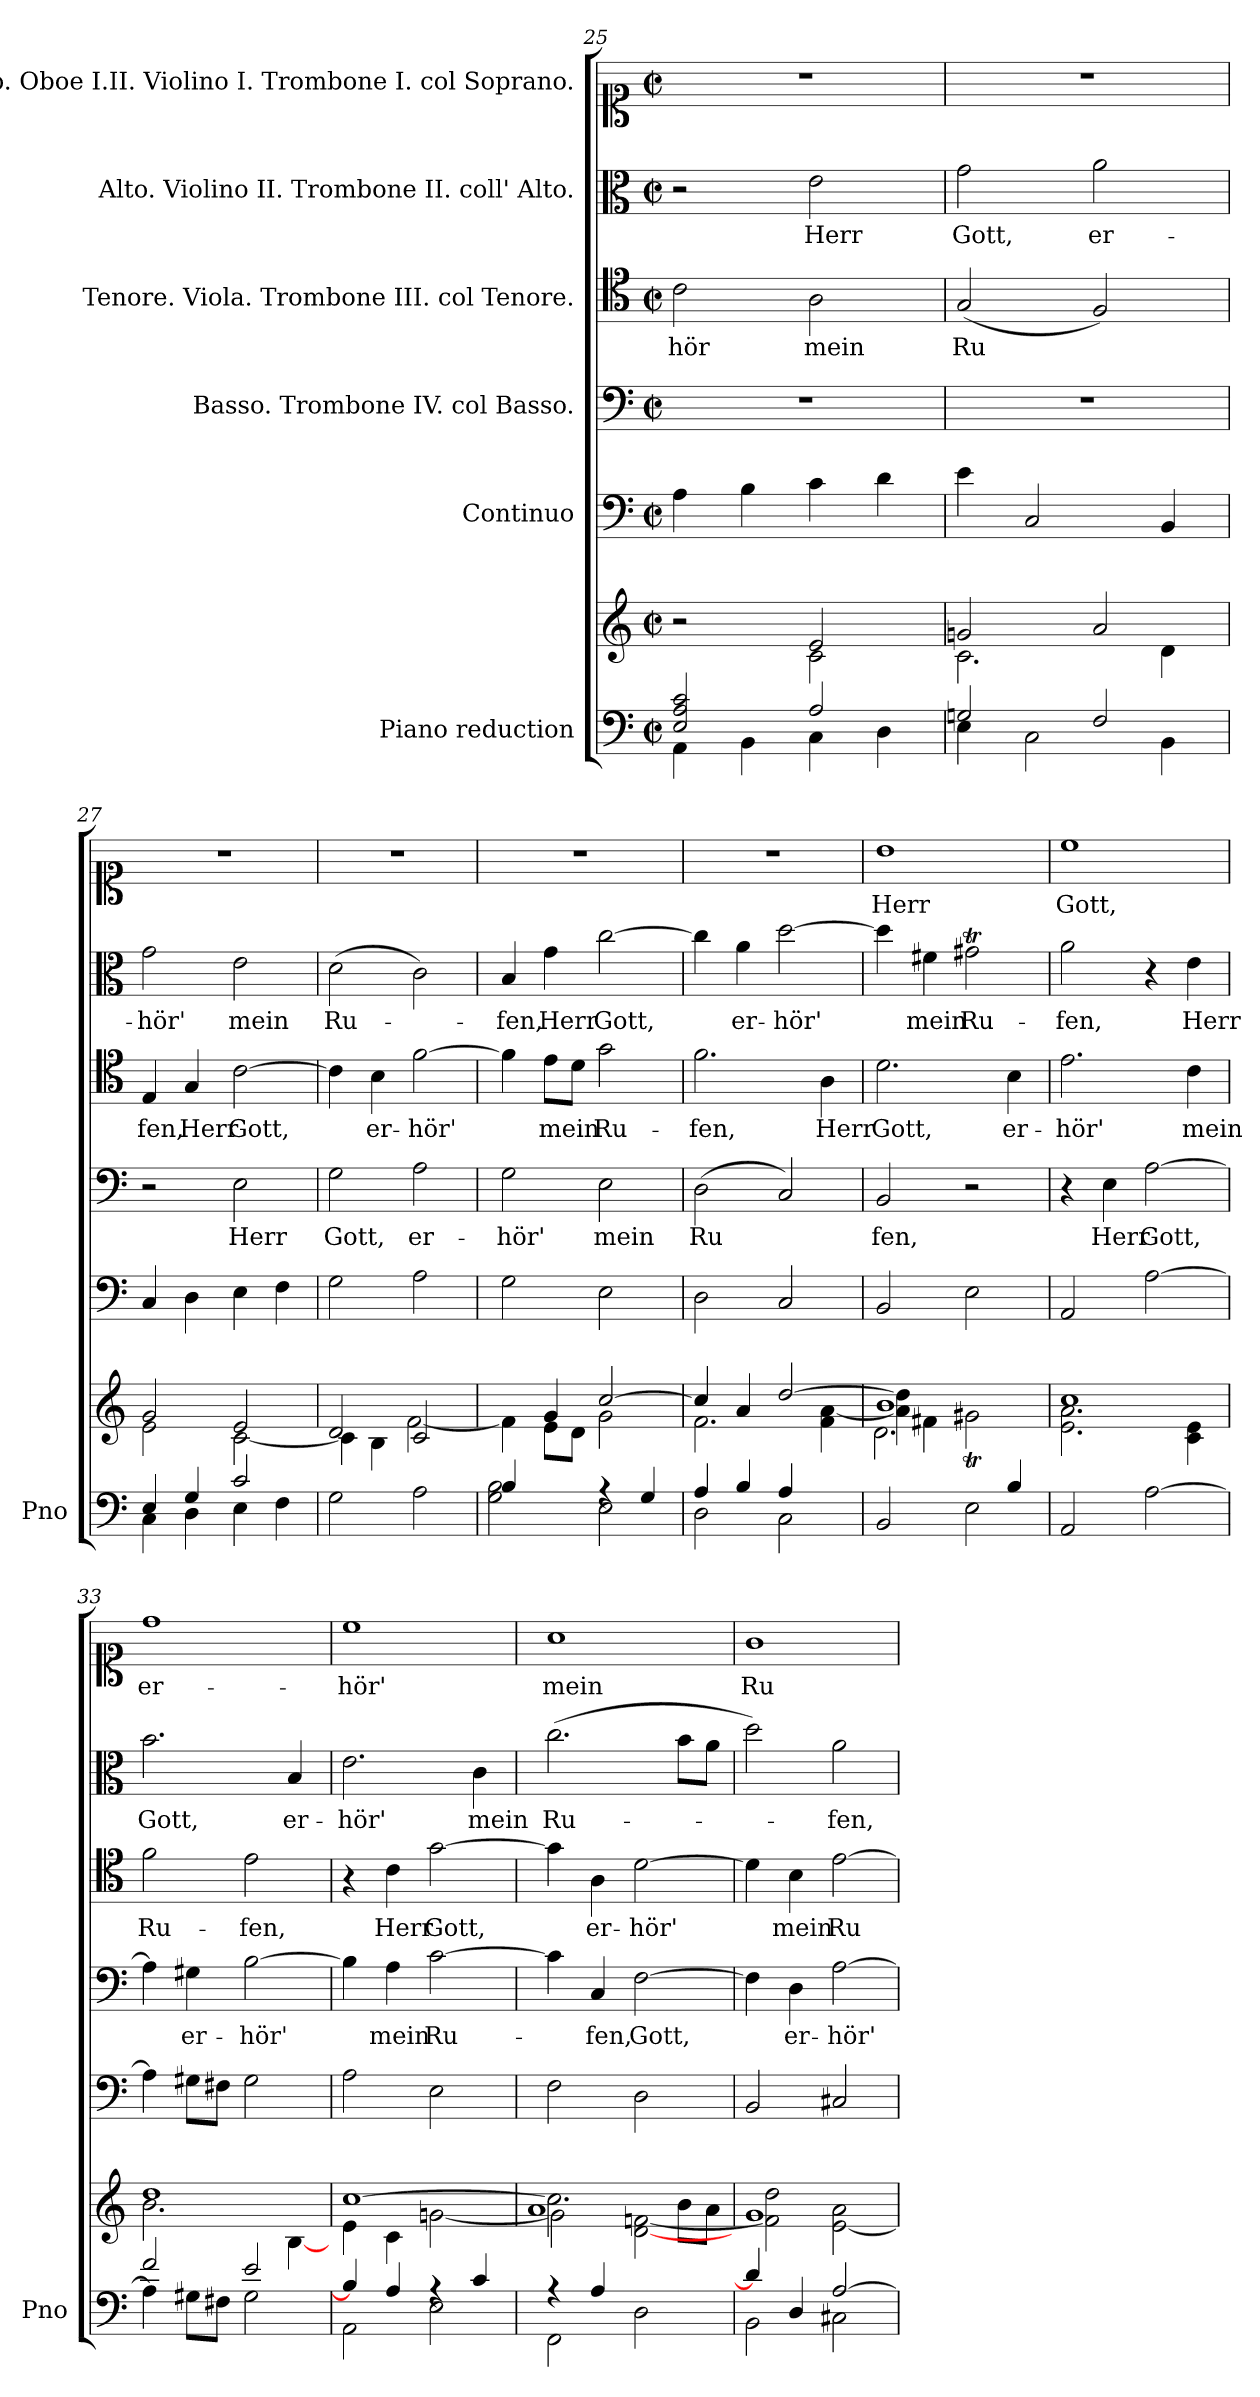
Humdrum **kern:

**kern	**kern	**kern	**kern	**text	**kern	**text	**kern	**text	**kern	**text
*part6	*part6	*part5	*part4	*part4	*part3	*part3	*part2	*part2	*part1	*part1
*staff7	*staff6	*staff5	*staff4	*staff4	*staff3	*staff3	*staff2	*staff2	*staff1	*staff1
*I"Piano reduction	*	*I"Continuo	*I"Basso. Trombone IV. col Basso.	*	*I"Tenore. Viola. Trombone III. col Tenore.	*	*I"Alto. Violino II. Trombone II. coll' Alto.	*	*I"Soprano. Oboe I.II. Violino I. Trombone I. col Soprano.	*
*I'Pno	*	*	*	*	*	*	*	*	*	*
*clefF4	*clefG2	*clefF4	*clefF4	*	*clefC4	*	*clefC3	*	*clefC1	*
*k[]	*k[]	*k[]	*k[]	*	*k[]	*	*k[]	*	*k[]	*
*M2/2	*M2/2	*M2/2	*M2/2	*	*M2/2	*	*M2/2	*	*M2/2	*
*met(c|)	*met(c|)	*met(c|)	*met(c|)	*	*met(c|)	*	*met(c|)	*	*met(c|)	*
=25	=25	=25	=25	=25	=25	=25	=25	=25	=25	=25
*^	*^	*	*	*	*	*	*	*	*	*
!	!	!	!	!	!	!	!	!LO:LY:b	!	!	!	!
2E/ 2A/ 2c/	4AA\	2r	2ryy	4A\	1r	.	2c\	hör	2r	.	1r	.
.	4BB\	.	.	4B\	.	.	.	.	.	.	.	.
!	!	!	!	!	!	!	!	!LO:LY:b	!	!LO:LY:b	!	!
2A/	4C\	2e/	2c\	4c\	.	.	2A\	mein	2e\	Herr	.	.
.	4D\	.	.	4d\	.	.	.	.	.	.	.	.
=26	=26	=26	=26	=26	=26	=26	=26	=26	=26	=26	=26	=26
!	!	!	!	!	!	!	!	!LO:LY:b	!	!LO:LY:b	!	!
2Gn/	4E\	2gn/	2.c\	4e\	1r	.	(<2G/	Ru	2g\	Gott,	1r	.
.	2C\	.	.	2C/	.	.	.	.	.	.	.	.
!	!	!	!	!	!	!	!	!	!	!LO:LY:b	!	!
2F/	.	2a/	.	.	.	.	2F/)	.	2a\	er-	.	.
.	4BB\	.	4d\	4BB/	.	.	.	.	.	.	.	.
=27	=27	=27	=27	=27	=27	=27	=27	=27	=27	=27	=27	=27
!	!	!	!	!	!	!	!	!LO:LY:b	!	!LO:LY:b	!	!
4E/	4C\	2g/	2e\	4C/	2r	.	4E/	fen,	2g\	hör'	1r	.
!	!	!	!	!	!	!	!	!LO:LY:b	!	!	!	!
4G/	4D\	.	.	4D\	.	.	4G/	Herr	.	.	.	.
!	!	!	!	!	!	!LO:LY:b	!	!LO:LY:b	!	!LO:LY:b	!	!
2c/	4E\	2e/	[2c\	4E\	2E\	Herr	[2c\	Gott,	2e\	mein	.	.
.	4F\	.	.	4F\	.	.	.	.	.	.	.	.
!!LO:LB:g=z
=28	=28	=28	=28	=28	=28	=28	=28	=28	=28	=28	=28	=28
!	!	!	!	!	!	!LO:LY:b	!	!	!	!LO:LY:b	!	!
*v	*v	*	*	*	*	*	*	*	*	*	*	*
2G\	2d/	4c\]	2G\	2G\	Gott,	4c\]	.	(>2d\	Ru-	1r	.
!	!	!	!	!	!	!	!LO:LY:b	!	!	!	!
.	.	4B\	.	.	.	4B\	er-	.	.	.	.
!	!	!	!	!	!LO:LY:b	!	!LO:LY:b	!	!	!	!
2A\	2c/	[2f\	2A\	2A\	er-	[2f\	hör'	2c\)	.	.	.
=29	=29	=29	=29	=29	=29	=29	=29	=29	=29	=29	=29
*^	*	*	*	*	*	*	*	*	*	*	*
!	!	!	!	!	!	!LO:LY:b	!	!LO:LY:b	!	!LO:LY:b	!	!
4B/	2G\ 2B\	4ryy	4f\]	2G\	2G\	hör'	4f\]	_	4B/	fen,	1r	.
!	!	!	!	!	!	!	!	!LO:LY:b	!	!LO:LY:b	!	!
4ryy	.	4g/	8e\L	.	.	.	8e\L	mein	4g\	Herr	.	.
.	.	.	8d\J	.	.	.	8d\J	.	.	.	.	.
!	!	!	!	!	!	!LO:LY:b	!	!LO:LY:b	!	!LO:LY:b	!	!
4rA	2E\	[2cc/	2g\	2E\	2E\	mein	2g\	Ru-	[2cc\	Gott,	.	.
4G/	.	.	.	.	.	.	.	.	.	.	.	.
=30	=30	=30	=30	=30	=30	=30	=30	=30	=30	=30	=30	=30
!	!	!	!	!	!	!LO:LY:b	!	!LO:LY:b	!	!	!	!
4A/	2D\	4cc/]	2.f\	2D\	(>2D\	Ru	2.f\	fen,	4cc\]	.	1r	.
!	!	!	!	!	!	!	!	!	!	!LO:LY:b	!	!
4B/	.	4a/	.	.	.	.	.	.	4a\	er-	.	.
!	!	!	!	!	!	!	!	!	!	!LO:LY:b	!	!
4A/	2C\	[2dd/	.	2C/	2C/)	.	.	.	[2dd\	hör'	.	.
!	!	!	!	!	!	!	!	!LO:LY:b	!	!	!	!
4ryy	.	.	4f\ [4a\	.	.	.	4A\	Herr	.	.	.	.
=31	=31	=31	=31	=31	=31	=31	=31	=31	=31	=31	=31	=31
*	*	*	*^	*	*	*	*	*	*	*	*	*
!	!	!	!	!	!	!	!LO:LY:b	!	!LO:LY:b	!	!	!	!LO:LY:b
2.ryy	2BB/	1b	4a\] 4dd\]	2.d\	2BB/	2BB/	fen,	2.d\	Gott,	4dd\]	.	1b	Herr
!	!	!	!	!	!	!	!	!	!	!	!LO:LY:b	!	!
.	.	.	4f#X\	.	.	.	.	.	.	4f#X\	mein	.	.
!	!	!	!	!	!	!	!	!	!	!	!LO:LY:b	!	!
.	2E\	.	2g#Xt\	.	2E\	2r	.	.	.	2g#Xt\	Ru-	.	.
!	!	!	!	!	!	!	!	!	!LO:LY:b	!	!	!	!
4B/	.	.	.	4ryy	.	.	.	4B\	er-	.	.	.	.
*v	*v	*	*	*	*	*	*	*	*	*	*	*	*
=32	=32	=32	=32	=32	=32	=32	=32	=32	=32	=32	=32	=32
!	!	!	!	!	!	!	!	!LO:LY:b	!	!LO:LY:b	!	!LO:LY:b
*	*	*v	*v	*	*	*	*	*	*	*	*	*
2AA/	1cc	2.e\ 2.a\	2AA/	4r	.	2.e\	hör'	2a\	fen,	1cc	Gott,
!	!	!	!	!	!LO:LY:b	!	!	!	!	!	!
.	.	.	.	4E\	Herr	.	.	.	.	.	.
!	!	!	!	!	!LO:LY:b	!	!	!	!	!	!
[2A\	.	.	[2A\	[2A\	Gott,	.	.	4r	.	.	.
!	!	!	!	!	!	!	!LO:LY:b	!	!LO:LY:b	!	!
.	.	4c\ 4e\	.	.	.	4c\	mein	4e\	Herr	.	.
=33	=33	=33	=33	=33	=33	=33	=33	=33	=33	=33	=33
*^	*	*	*	*	*	*	*	*	*	*	*
!	!	!	!	!	!	!	!	!LO:LY:b	!	!LO:LY:b	!	!LO:LY:b
2f/	4A\]	1dd	2.b\	4A\]	4A\]	.	2f\	Ru-	2.b\	Gott,	1dd	er--
!	!	!	!	!	!	!LO:LY:b	!	!	!	!	!	!
.	8G#X\L	.	.	8G#X\L	4G#X\	er-	.	.	.	.	.	.
.	8F#X\J	.	.	8F#X\J	.	.	.	.	.	.	.	.
!	!	!	!	!	!	!LO:LY:b	!	!LO:LY:b	!	!	!	!
2e/	2G#\	.	.	2G#\	[2B\	hör'	2e\	fen,	.	.	.	.
!	!	!	!	!	!	!	!	!	!	!LO:LY:b	!	!
.	.	.	[4B\	.	.	.	.	.	4B/	er-	.	.
=34	=34	=34	=34	=34	=34	=34	=34	=34	=34	=34	=34	=34
!	!	!	!	!	!	!	!	!	!	!LO:LY:b	!	!LO:LY:b
4B/]	2AA\	[1cc	4e\	2A\	4B\]	.	4r	.	2.e\	hör'	1cc	hör'
!	!	!	!	!	!	!LO:LY:b	!	!LO:LY:b	!	!	!	!
4A/	.	.	4c\	.	4A\	mein	4c\	Herr	.	.	.	.
!	!	!	!	!	!	!LO:LY:b	!	!LO:LY:b	!	!	!	!
4rA	2E\	.	[2gn\	2E\	[2c\	Ru-	[2g\	Gott,	.	.	.	.
!	!	!	!	!	!	!	!	!	!	!LO:LY:b	!	!
4c/	.	.	.	.	.	.	.	.	4c\	mein	.	.
!!LO:PB:g=z
=35	=35	=35	=35	=35	=35	=35	=35	=35	=35	=35	=35	=35
*	*	*	*^	*	*	*	*	*	*	*	*	*
!	!	!	!	!	!	!	!	!	!	!	!LO:LY:b	!	!LO:LY:b
4rA	2FF\	2.cc\]	2g\]	1a	2F\	4c\]	.	4g\]	.	(>2.cc\	Ru-	1a	mein
!	!	!	!	!	!	!	!LO:LY:b	!	!LO:LY:b	!	!	!	!
4A/	.	.	.	.	.	4C/	fen,	4A\	er-	.	.	.	.
!	!	!	!	!	!	!	!LO:LY:b	!	!LO:LY:b	!	!	!	!
2ryy	2D\	.	[2d\ [2fn\	.	2D\	[2F\	Gott,	[2d\	hör'	.	.	.	.
.	.	8b\L	.	.	.	.	.	.	.	8b\L	.	.	.
.	.	8a\J	.	.	.	.	.	.	.	8a\J	.	.	.
*	*	*	*v	*v	*	*	*	*	*	*	*	*	*
=36	=36	=36	=36	=36	=36	=36	=36	=36	=36	=36	=36	=36
!	!	!	!	!	!	!	!	!	!	!	!	!LO:LY:b
4d/]	2BB\	1g	2f\] 2dd\	2BB/	4F\]	.	4d\]	.	2dd\)	.	1g	Ru--
!	!	!	!	!	!	!LO:LY:b	!	!LO:LY:b	!	!	!	!
4D/	.	.	.	.	4D\	er-	4B\	mein	.	.	.	.
!	!	!	!	!	!	!LO:LY:b	!	!LO:LY:b	!	!LO:LY:b	!	!
[2A/	2C#X\	.	[2e\ 2a\	2C#X/	[2A\	hör'	[2e\	Ru-	2a\	fen,	.	.
*v	*v	*	*	*	*	*	*	*	*	*	*	*
*	*v	*v	*	*	*	*	*	*	*	*	*
=	=	=	=	=	=	=	=	=	=	=
*-	*-	*-	*-	*-	*-	*-	*-	*-	*-	*-
